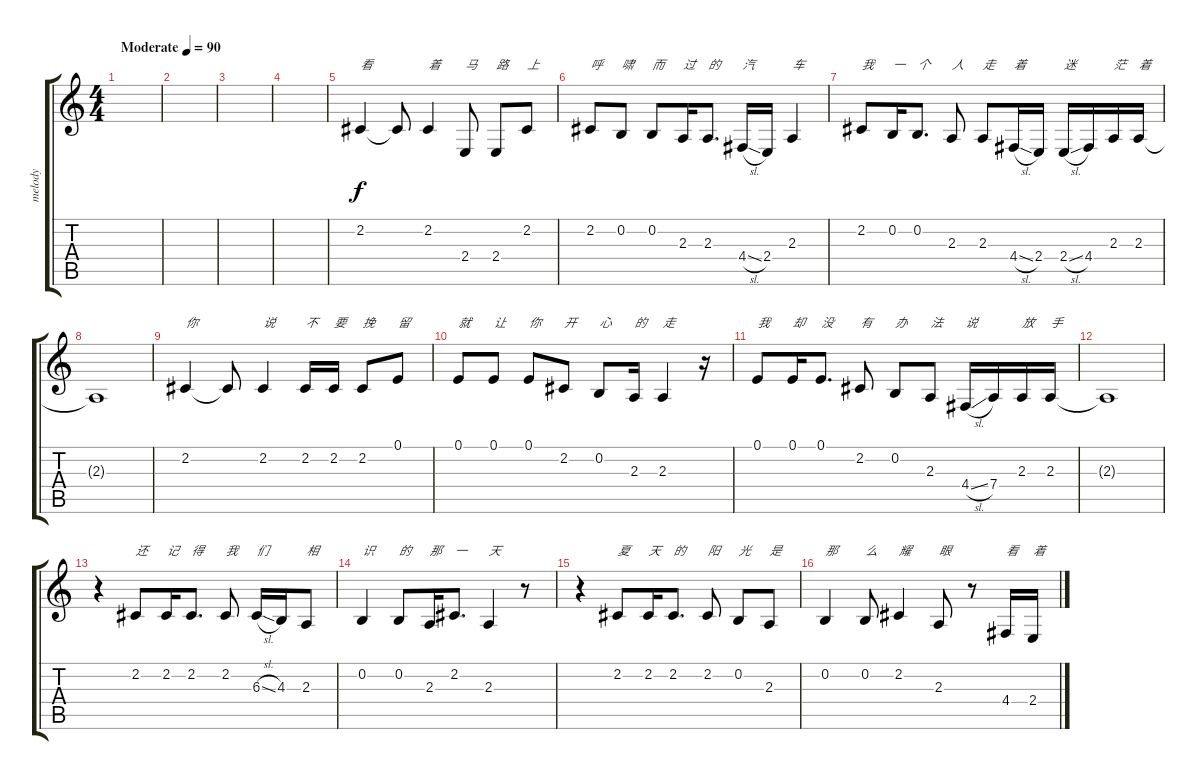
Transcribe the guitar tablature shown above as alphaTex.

\track ("melody" "melody") {instrument trumpet}
\staff {score tabs}
\tuning (E4 B3 G3 D3 A2 E2) {hide}
\ts (4 4)
\tempo (90 "Moderate")
\clef g2
\ks c
|
|
|
|
2.2.4{txt "看"} 2.2{t}.8 2.2.4{txt "着"} 2.4.8{txt "马"} 2.4.8{txt "路"} 2.2.8{txt "上"} |
2.2.8{txt "呼"} 0.2.8{txt "啸"} 0.2.8{txt "而"} 2.3.16{txt "过"} 2.3.8{d txt "的"} 4.4{sl}.16{txt "汽"} 2.4.16 2.3.4{txt "车"} |
2.2.8{txt "我"} 0.2.16{txt "一"} 0.2.8{d txt "个"} 2.3.8{txt "人"} 2.3.8{txt "走"} 4.4{sl}.16{txt "着"} 2.4.16 2.4{sl}.16{txt "迷"} 4.4.16 2.3.16{txt "茫"} 2.3.16{txt "着"} |
2.3{t}.1 |
2.2.4{txt "你"} 2.2{t}.8 2.2.4{txt "说"} 2.2.16{txt "不"} 2.2.16{txt "要"} 2.2.8{txt "挽"} 0.1.8{txt "留"} |
0.1.8{txt "就"} 0.1.8{txt "让"} 0.1.8{txt "你"} 2.2.8{txt "开"} 0.2.8{txt "心"} 2.3.16{txt "的"} 2.3.4{txt "走"} r.16 |
0.1.8{txt "我"} 0.1.16{txt "却"} 0.1.8{d txt "没"} 2.2.8{txt "有"} 0.2.8{txt "办"} 2.3.8{txt "法"} 4.4{sl}.16{txt "说"} 7.4.16 2.3.16{txt "放"} 2.3.16{txt "手"} |
2.3{t}.1 |
r.4 2.2.8{txt "还"} 2.2.16{txt "记"} 2.2.8{d txt "得"} 2.2.8{txt "我"} 6.3{sl}.16{txt "们"} 4.3.16 2.3.8{txt "相"} |
0.2.4{txt "识"} 0.2.8{txt "的"} 2.3.16{txt "那"} 2.2.8{d txt "一"} 2.3.4{txt "天"} r.8 |
r.4 2.2.8{txt "夏"} 2.2.16{txt "天"} 2.2.8{d txt "的"} 2.2.8{txt "阳"} 0.2.8{txt "光"} 2.3.8{txt "是"} |
0.2.4{txt "那"} 0.2.8{txt "么"} 2.2.4{txt "耀"} 2.3.8{txt "眼"} r.8 4.4.16{txt "看"} 2.4.16{txt "着"}
